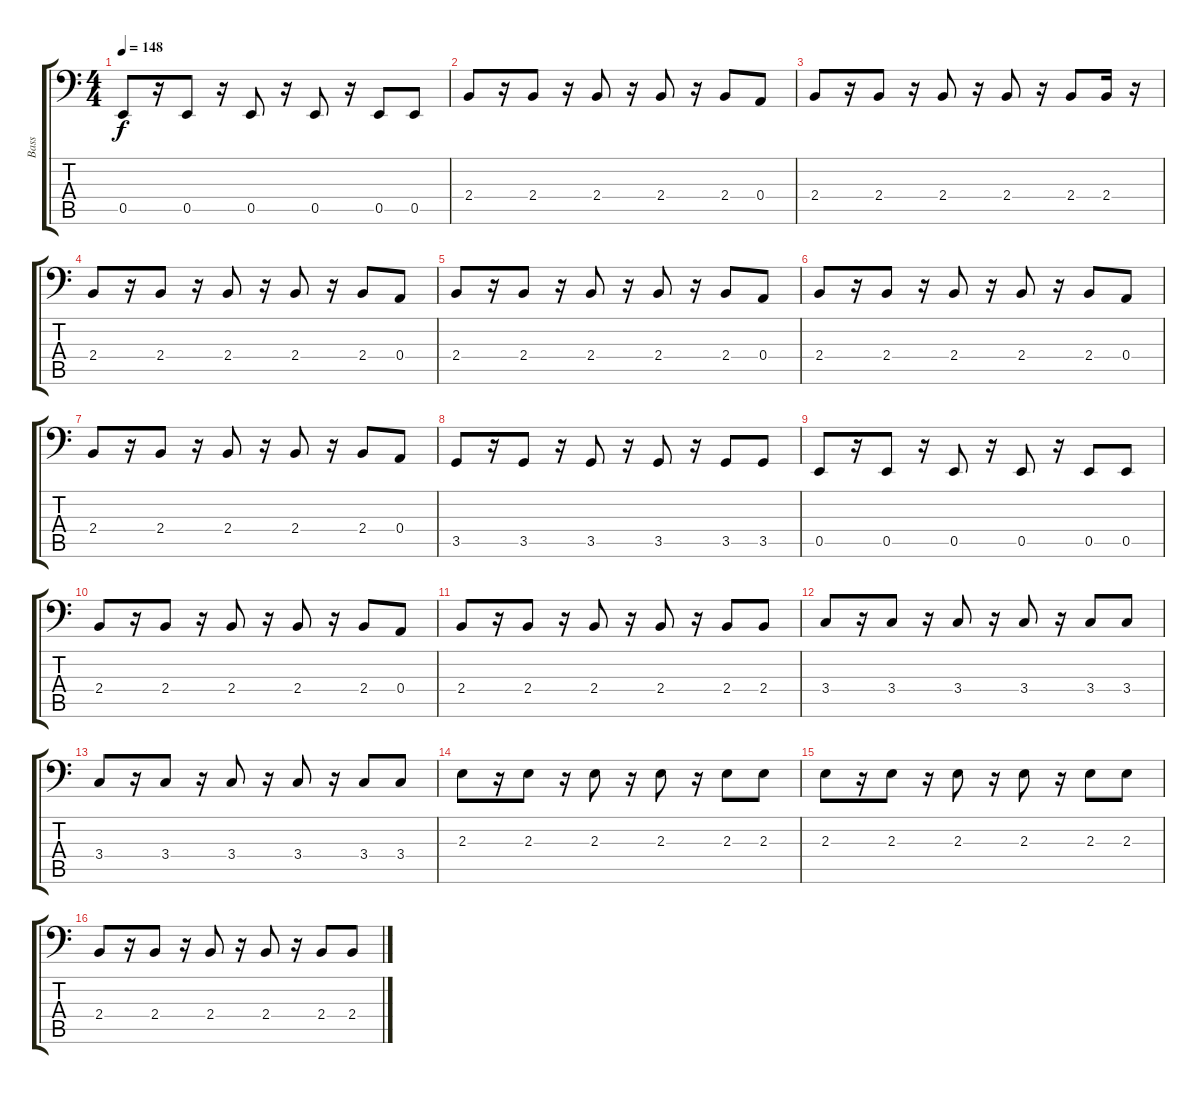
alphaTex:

\track ("Bass" "Bass") {instrument fretlessbass}
\staff {score tabs}
\tuning (C3 G2 D2 A1 E1 B0) {hide}
\ts (4 4)
\tempo 148
\clef f4
\ks c
0.5.8{dy f} r.16 0.5.8 r.16 0.5.8 r.16 0.5.8 r.16 0.5.8 0.5.8 |
2.4.8 r.16 2.4.8 r.16 2.4.8 r.16 2.4.8 r.16 2.4.8 0.4.8 |
2.4.8 r.16 2.4.8 r.16 2.4.8 r.16 2.4.8 r.16 2.4.8 2.4.16 r.16 |
2.4.8 r.16 2.4.8 r.16 2.4.8 r.16 2.4.8 r.16 2.4.8 0.4.8 |
2.4.8 r.16 2.4.8 r.16 2.4.8 r.16 2.4.8 r.16 2.4.8 0.4.8 |
2.4.8 r.16 2.4.8 r.16 2.4.8 r.16 2.4.8 r.16 2.4.8 0.4.8 |
2.4.8 r.16 2.4.8 r.16 2.4.8 r.16 2.4.8 r.16 2.4.8 0.4.8 |
3.5.8 r.16 3.5.8 r.16 3.5.8 r.16 3.5.8 r.16 3.5.8 3.5.8 |
0.5.8 r.16 0.5.8 r.16 0.5.8 r.16 0.5.8 r.16 0.5.8 0.5.8 |
2.4.8 r.16 2.4.8 r.16 2.4.8 r.16 2.4.8 r.16 2.4.8 0.4.8 |
2.4.8 r.16 2.4.8 r.16 2.4.8 r.16 2.4.8 r.16 2.4.8 2.4.8 |
3.4.8 r.16 3.4.8 r.16 3.4.8 r.16 3.4.8 r.16 3.4.8 3.4.8 |
3.4.8 r.16 3.4.8 r.16 3.4.8 r.16 3.4.8 r.16 3.4.8 3.4.8 |
2.3.8 r.16 2.3.8 r.16 2.3.8 r.16 2.3.8 r.16 2.3.8 2.3.8 |
2.3.8 r.16 2.3.8 r.16 2.3.8 r.16 2.3.8 r.16 2.3.8 2.3.8 |
2.4.8 r.16 2.4.8 r.16 2.4.8 r.16 2.4.8 r.16 2.4.8 2.4.8
